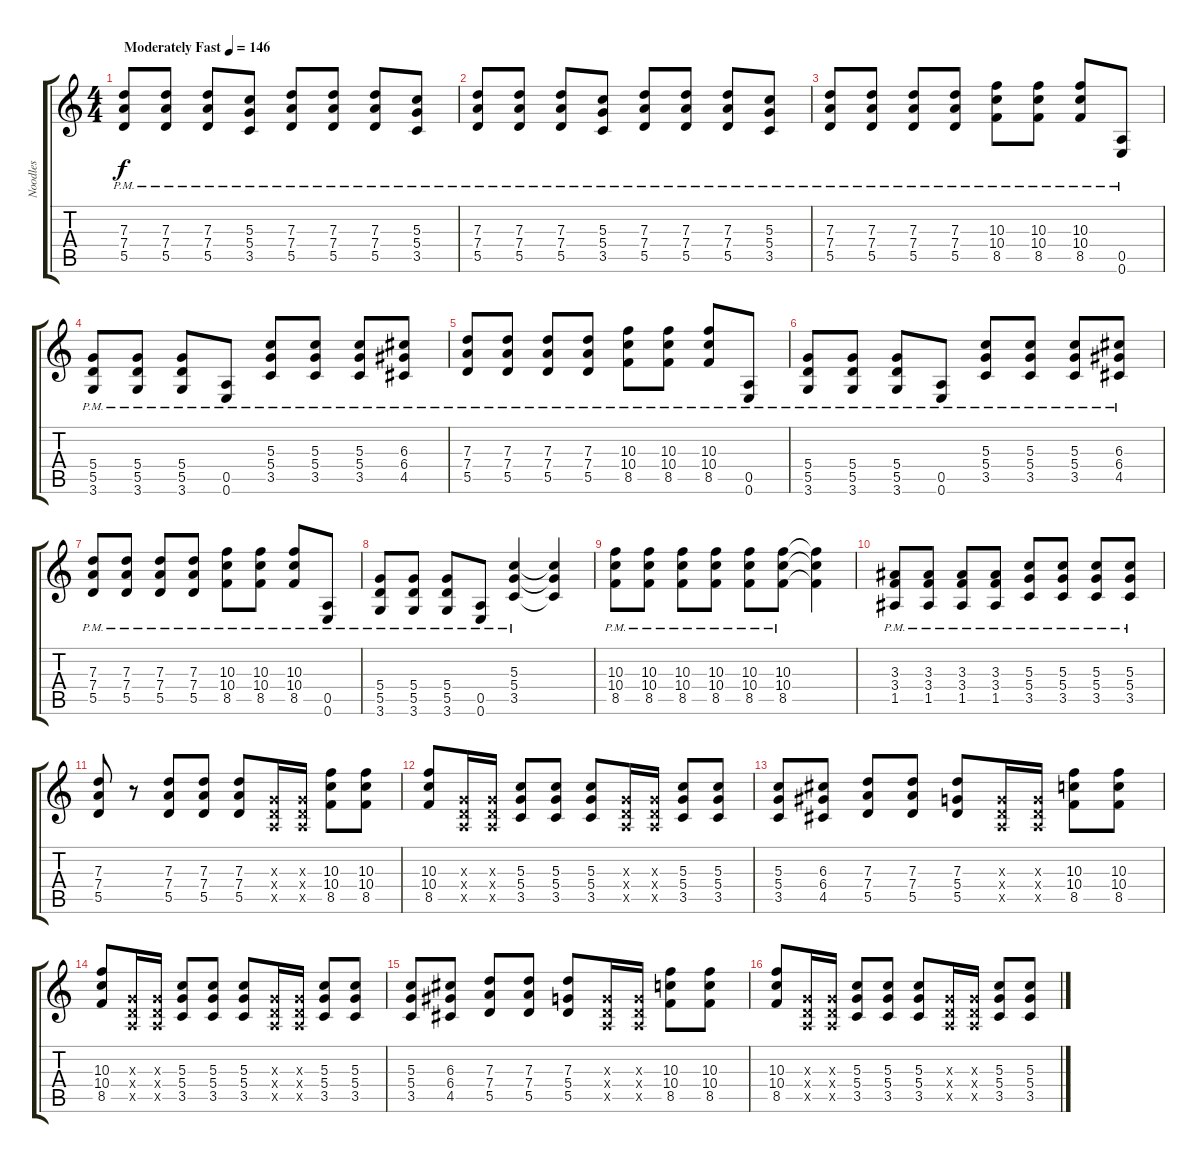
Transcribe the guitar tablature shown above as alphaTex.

\track ("Noodles" "Noodles") {instrument distortionguitar}
\staff {score tabs}
\tuning (E4 B3 G3 D3 A2 E2) {hide}
\ts (4 4)
\tempo (146 "Moderately Fast")
\clef g2
\ks c
(7.3{pm} 7.4{pm} 5.5{pm}).8{dy f instrument distortionguitar} (7.3{pm} 7.4{pm} 5.5{pm}).8 (7.3{pm} 7.4{pm} 5.5{pm}).8 (5.3{pm} 5.4{pm} 3.5{pm}).8 (7.3{pm} 7.4{pm} 5.5{pm}).8 (7.3{pm} 7.4{pm} 5.5{pm}).8 (7.3{pm} 7.4{pm} 5.5{pm}).8 (5.3{pm} 5.4{pm} 3.5{pm}).8 |
(7.3{pm} 7.4{pm} 5.5{pm}).8 (7.3{pm} 7.4{pm} 5.5{pm}).8 (7.3{pm} 7.4{pm} 5.5{pm}).8 (5.3{pm} 5.4{pm} 3.5{pm}).8 (7.3{pm} 7.4{pm} 5.5{pm}).8 (7.3{pm} 7.4{pm} 5.5{pm}).8 (7.3{pm} 7.4{pm} 5.5{pm}).8 (5.3{pm} 5.4{pm} 3.5{pm}).8 |
(7.3{pm} 7.4{pm} 5.5{pm}).8 (7.3{pm} 7.4{pm} 5.5{pm}).8 (7.3{pm} 7.4{pm} 5.5{pm}).8 (7.3{pm} 7.4{pm} 5.5{pm}).8 (10.3{pm} 10.4{pm} 8.5{pm}).8 (10.3{pm} 10.4{pm} 8.5{pm}).8 (10.3{pm} 10.4{pm} 8.5{pm}).8 (0.5{pm} 0.6{pm}).8 |
(5.4{pm} 5.5{pm} 3.6{pm}).8 (5.4{pm} 5.5{pm} 3.6{pm}).8 (5.4{pm} 5.5{pm} 3.6{pm}).8 (0.5{pm} 0.6{pm}).8 (5.3{pm} 5.4{pm} 3.5{pm}).8 (5.3{pm} 5.4{pm} 3.5{pm}).8 (5.3{pm} 5.4{pm} 3.5{pm}).8 (6.3{pm} 6.4{pm} 4.5{pm}).8 |
(7.3{pm} 7.4{pm} 5.5{pm}).8 (7.3{pm} 7.4{pm} 5.5{pm}).8 (7.3{pm} 7.4{pm} 5.5{pm}).8 (7.3{pm} 7.4{pm} 5.5{pm}).8 (10.3{pm} 10.4{pm} 8.5{pm}).8 (10.3{pm} 10.4{pm} 8.5{pm}).8 (10.3{pm} 10.4{pm} 8.5{pm}).8 (0.5{pm} 0.6{pm}).8 |
(5.4{pm} 5.5{pm} 3.6{pm}).8 (5.4{pm} 5.5{pm} 3.6{pm}).8 (5.4{pm} 5.5{pm} 3.6{pm}).8 (0.5{pm} 0.6{pm}).8 (5.3{pm} 5.4{pm} 3.5{pm}).8 (5.3{pm} 5.4{pm} 3.5{pm}).8 (5.3{pm} 5.4{pm} 3.5{pm}).8 (6.3{pm} 6.4{pm} 4.5{pm}).8 |
(7.3{pm} 7.4{pm} 5.5{pm}).8 (7.3{pm} 7.4{pm} 5.5{pm}).8 (7.3{pm} 7.4{pm} 5.5{pm}).8 (7.3{pm} 7.4{pm} 5.5{pm}).8 (10.3{pm} 10.4{pm} 8.5{pm}).8 (10.3{pm} 10.4{pm} 8.5{pm}).8 (10.3{pm} 10.4{pm} 8.5{pm}).8 (0.5{pm} 0.6{pm}).8 |
(5.4{pm} 5.5{pm} 3.6{pm}).8 (5.4{pm} 5.5{pm} 3.6{pm}).8 (5.4{pm} 5.5{pm} 3.6{pm}).8 (0.5{pm} 0.6{pm}).8 (5.3{pm} 5.4{pm} 3.5{pm}).4 (5.3{t} 5.4{t} 3.5{t}).4 |
(10.3{pm} 10.4{pm} 8.5{pm}).8 (10.3{pm} 10.4{pm} 8.5{pm}).8 (10.3{pm} 10.4{pm} 8.5{pm}).8 (10.3{pm} 10.4{pm} 8.5{pm}).8 (10.3{pm} 10.4{pm} 8.5{pm}).8 (10.3{pm} 10.4{pm} 8.5{pm}).8 (10.3{t} 10.4{t} 8.5{t}).4 |
(3.3{pm} 3.4{pm} 1.5{pm}).8 (3.3{pm} 3.4{pm} 1.5{pm}).8 (3.3{pm} 3.4{pm} 1.5{pm}).8 (3.3{pm} 3.4{pm} 1.5{pm}).8 (5.3{pm} 5.4{pm} 3.5{pm}).8 (5.3{pm} 5.4{pm} 3.5{pm}).8 (5.3{pm} 5.4{pm} 3.5{pm}).8 (5.3{pm} 5.4{pm} 3.5{pm}).8 |
(7.3 7.4 5.5).8 r.8 (7.3 7.4 5.5).8 (7.3 7.4 5.5).8 (7.3 7.4 5.5).8 (0.3{x} 0.4{x} 0.5{x}).16 (0.3{x} 0.4{x} 0.5{x}).16 (10.3 10.4 8.5).8 (10.3 10.4 8.5).8 |
(10.3 10.4 8.5).8 (0.3{x} 0.4{x} 0.5{x}).16 (0.3{x} 0.4{x} 0.5{x}).16 (5.3 5.4 3.5).8 (5.3 5.4 3.5).8 (5.3 5.4 3.5).8 (0.3{x} 0.4{x} 0.5{x}).16 (0.3{x} 0.4{x} 0.5{x}).16 (5.3 5.4 3.5).8 (5.3 5.4 3.5).8 |
(5.3 5.4 3.5).8 (6.3 6.4 4.5).8 (7.3 7.4 5.5).8 (7.3 7.4 5.5).8 (7.3 5.4 5.5).8 (0.3{x} 0.4{x} 0.5{x}).16 (0.3{x} 0.4{x} 0.5{x}).16 (10.3 10.4 8.5).8 (10.3 10.4 8.5).8 |
(10.3 10.4 8.5).8 (0.3{x} 0.4{x} 0.5{x}).16 (0.3{x} 0.4{x} 0.5{x}).16 (5.3 5.4 3.5).8 (5.3 5.4 3.5).8 (5.3 5.4 3.5).8 (0.3{x} 0.4{x} 0.5{x}).16 (0.3{x} 0.4{x} 0.5{x}).16 (5.3 5.4 3.5).8 (5.3 5.4 3.5).8 |
(5.3 5.4 3.5).8 (6.3 6.4 4.5).8 (7.3 7.4 5.5).8 (7.3 7.4 5.5).8 (7.3 5.4 5.5).8 (0.3{x} 0.4{x} 0.5{x}).16 (0.3{x} 0.4{x} 0.5{x}).16 (10.3 10.4 8.5).8 (10.3 10.4 8.5).8 |
(10.3 10.4 8.5).8 (0.3{x} 0.4{x} 0.5{x}).16 (0.3{x} 0.4{x} 0.5{x}).16 (5.3 5.4 3.5).8 (5.3 5.4 3.5).8 (5.3 5.4 3.5).8 (0.3{x} 0.4{x} 0.5{x}).16 (0.3{x} 0.4{x} 0.5{x}).16 (5.3 5.4 3.5).8 (5.3 5.4 3.5).8
